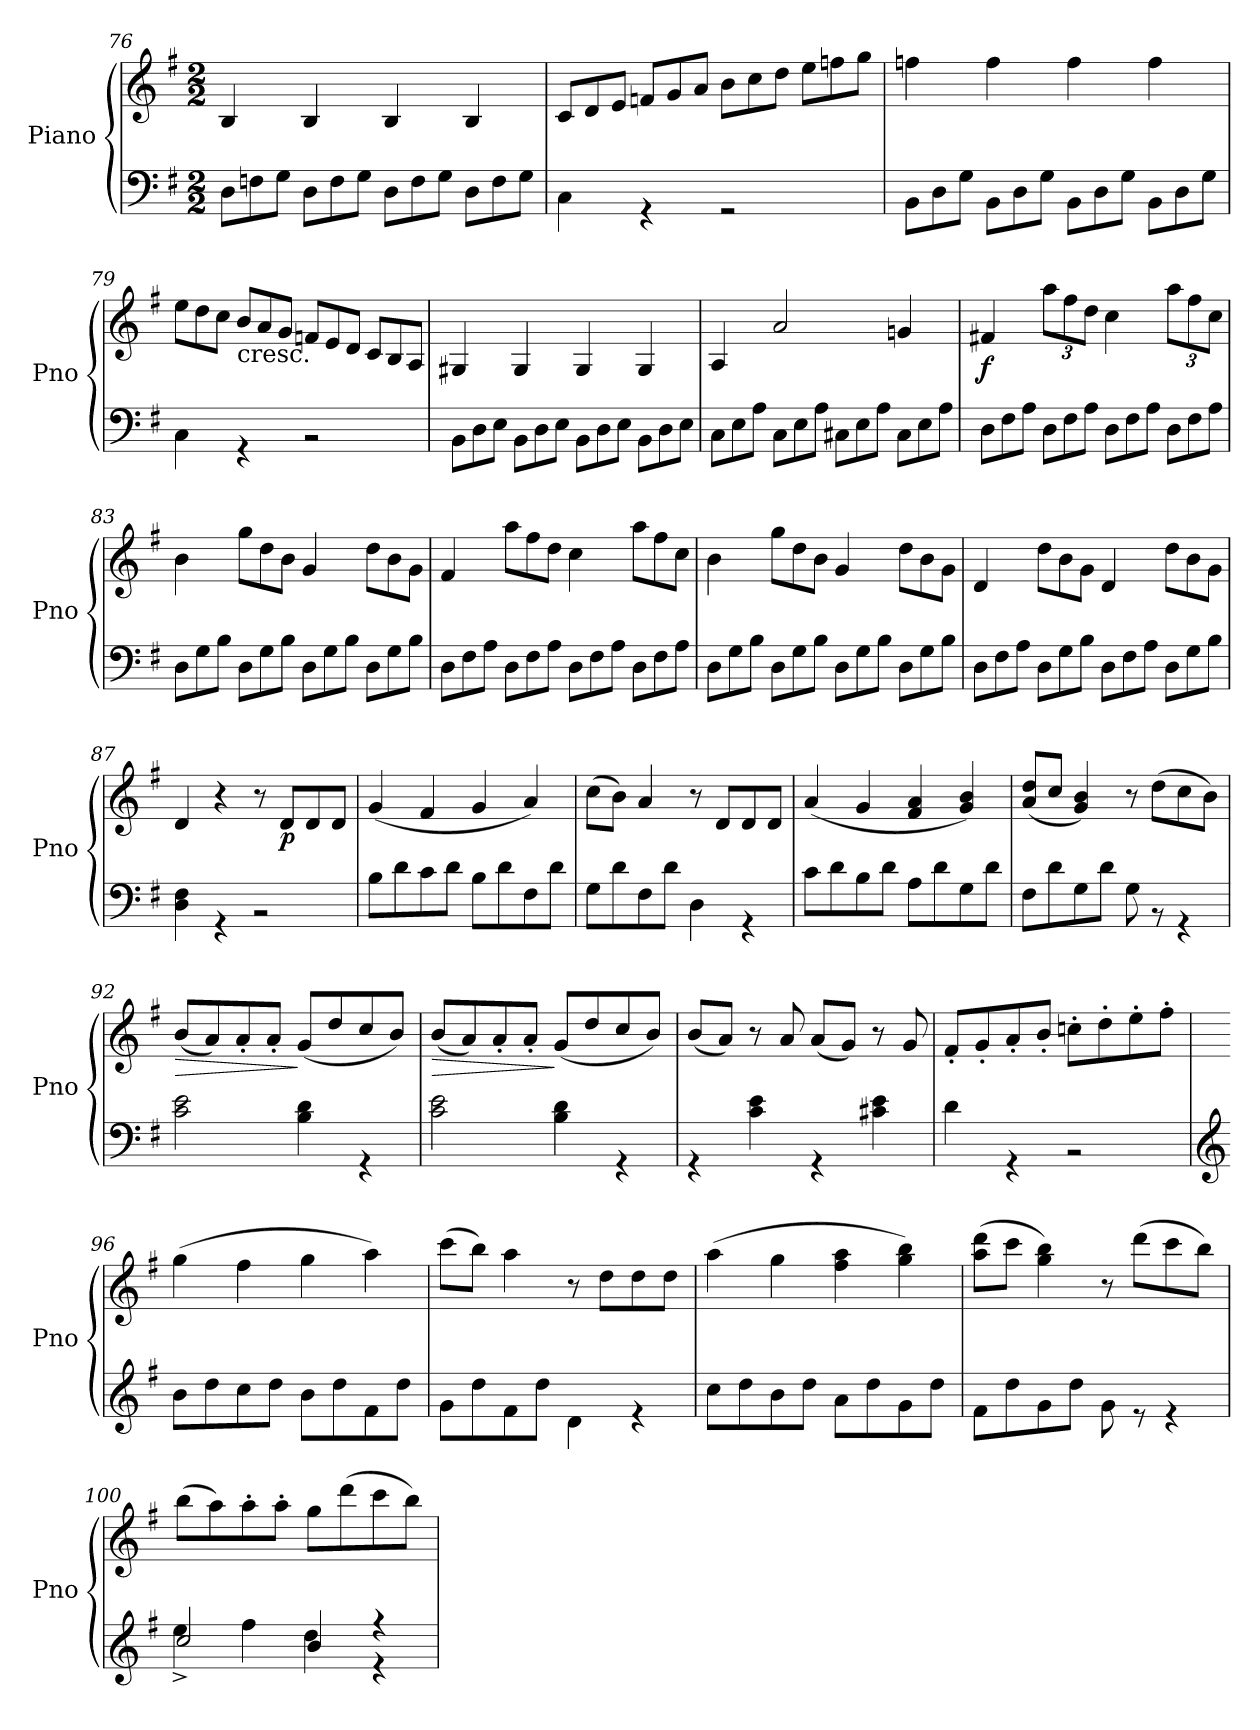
**kern	**kern	**dynam
*part1	*part1	*part1
*staff2	*staff1	*staff1/2
*I"Piano	*	*
*I'Pno	*	*
*clefF4	*clefG2	*
*k[f#]	*k[f#]	*
*G:	*G:	*
*M2/2	*M2/2	*
=76	=76	=76
*^	*	*
*	*Xtuplet	*	*
1ryy	12D\L	4B/	.
.	12Fn\	.	.
.	12G\J	.	.
.	12D\L	4B/	.
.	12F\	.	.
.	12G\J	.	.
.	12D\L	4B/	.
.	12F\	.	.
.	12G\J	.	.
.	12D\L	4B/	.
.	12F\	.	.
.	12G\J	.	.
!!LO:LB:g=z
=77	=77	=77	=77
*	*	*Xtuplet	*
1ryy	4C\	12c/L	.
.	.	12d/	.
.	.	12e/J	.
.	4r	12fn/L	.
.	.	12g/	.
.	.	12a/J	.
.	2r	12b\L	.
.	.	12cc\	.
.	.	12dd\J	.
.	.	12ee\L	.
.	.	12ffn\	.
.	.	12gg\J	.
=78	=78	=78	=78
1ryy	12BB\L	4ffn\	.
.	12D\	.	.
.	12G\J	.	.
.	12BB\L	4ff\	.
.	12D\	.	.
.	12G\J	.	.
.	12BB\L	4ff\	.
.	12D\	.	.
.	12G\J	.	.
.	12BB\L	4ff\	.
.	12D\	.	.
.	12G\J	.	.
=79	=79	=79	=79
1ryy	4C\	12ee\L	.
.	.	12dd\	.
.	.	12cc\J	.
!	!	!LO:TX:b:t=cresc.	!
.	4r	12b/L	.
.	.	12a/	.
.	.	12g/J	.
.	2r	12fn/L	.
.	.	12e/	.
.	.	12d/J	.
.	.	12c/L	.
.	.	12B/	.
.	.	12A/J	.
!!LO:LB:g=z
=80	=80	=80	=80
1ryy	12BB\L	4G#X/	.
.	12D\	.	.
.	12E\J	.	.
.	12BB\L	4G#/	.
.	12D\	.	.
.	12E\J	.	.
.	12BB\L	4G#/	.
.	12D\	.	.
.	12E\J	.	.
.	12BB\L	4G#/	.
.	12D\	.	.
.	12E\J	.	.
=81	=81	=81	=81
1ryy	12C\L	4A/	.
.	12E\	.	.
.	12A\J	.	.
.	12C\L	2a/	.
.	12E\	.	.
.	12A\J	.	.
.	12C#X\L	.	.
.	12E\	.	.
.	12A\J	.	.
.	12C#\L	4gn/	.
.	12E\	.	.
.	12A\J	.	.
=82	=82	=82	=82
!	!	!	!LO:DY:b
1ryy	12D\L	4f#X/	f
.	12F#\	.	.
.	12A\J	.	.
*	*	*tuplet	*
*	*	*Xbrackettup	*
.	12D\L	12aa\L	.
.	12F#\	12ff#\	.
.	12A\J	12dd\J	.
.	12D\L	4cc\	.
.	12F#\	.	.
.	12A\J	.	.
.	12D\L	12aa\L	.
.	12F#\	12ff#\	.
.	12A\J	12cc\J	.
!!LO:LB:g=z
=83	=83	=83	=83
1ryy	12D\L	4b\	.
.	12G\	.	.
.	12B\J	.	.
*	*	*Xtuplet	*
.	12D\L	12gg\L	.
.	12G\	12dd\	.
.	12B\J	12b\J	.
.	12D\L	4g/	.
.	12G\	.	.
.	12B\J	.	.
.	12D\L	12dd\L	.
.	12G\	12b\	.
.	12B\J	12g\J	.
=84	=84	=84	=84
1ryy	12D\L	4f#/	.
.	12F#\	.	.
.	12A\J	.	.
.	12D\L	12aa\L	.
.	12F#\	12ff#\	.
.	12A\J	12dd\J	.
.	12D\L	4cc\	.
.	12F#\	.	.
.	12A\J	.	.
.	12D\L	12aa\L	.
.	12F#\	12ff#\	.
.	12A\J	12cc\J	.
=85	=85	=85	=85
1ryy	12D\L	4b\	.
.	12G\	.	.
.	12B\J	.	.
.	12D\L	12gg\L	.
.	12G\	12dd\	.
.	12B\J	12b\J	.
.	12D\L	4g/	.
.	12G\	.	.
.	12B\J	.	.
.	12D\L	12dd\L	.
.	12G\	12b\	.
.	12B\J	12g\J	.
=86	=86	=86	=86
1ryy	12D\L	4d/	.
.	12F#\	.	.
.	12A\J	.	.
.	12D\L	12dd\L	.
.	12G\	12b\	.
.	12B\J	12g\J	.
.	12D\L	4d/	.
.	12F#\	.	.
.	12A\J	.	.
.	12D\L	12dd\L	.
.	12G\	12b\	.
.	12B\J	12g\J	.
!!LO:LB:g=z
=87	=87	=87	=87
1ryy	4D\ 4F#\	4d/	.
.	4r	4r	.
.	2r	8r	.
!	!	!	!LO:DY:b
.	.	8d/L	p
.	.	8d/	.
.	.	8d/J	.
=88	=88	=88	=88
1ryy	8B\L	(<4g/	.
.	8d\	.	.
.	8c\	4f#/	.
.	8d\J	.	.
.	8B\L	4g/	.
.	8d\	.	.
.	8F#\	4a/)	.
.	8d\J	.	.
=89	=89	=89	=89
1ryy	8G\L	(>8cc\L	.
.	8d\	8b\J)	.
.	8F#\	4a/	.
.	8d\J	.	.
.	4D\	8r	.
.	.	8d/L	.
.	4r	8d/	.
.	.	8d/J	.
=90	=90	=90	=90
1ryy	8c\L	(<4a/	.
.	8d\	.	.
.	8B\	4g/	.
.	8d\J	.	.
.	8A\L	4f#/ 4a/	.
.	8d\	.	.
.	8G\	4g/ 4b/)	.
.	8d\J	.	.
=91	=91	=91	=91
1ryy	8F#\L	(<8a/ 8dd/L	.
.	8d\	8cc/J	.
.	8G\	4g/ 4b/)	.
.	8d\J	.	.
.	8G\	8r	.
.	8r	(>8dd\L	.
.	4r	8cc\	.
.	.	8b\J)	.
!!LO:LB:g=z
=92	=92	=92	=92
!	!	!	!LO:HP:b
1ryy	2c\ 2e\	(<8b/L	>
.	.	8a/)	.
.	.	8a'/	.
.	.	8a'/J	.
.	4B\ 4d\	(<8g/L	]
.	.	8dd/	.
.	4r	8cc/	.
.	.	8b/J)	.
=93	=93	=93	=93
!	!	!	!LO:HP:b
1ryy	2c\ 2e\	(<8b/L	>
.	.	8a/)	.
.	.	8a'/	.
.	.	8a'/J	.
.	4B\ 4d\	(<8g/L	]
.	.	8dd/	.
.	4r	8cc/	.
.	.	8b/J)	.
=94	=94	=94	=94
1ryy	4r	(<8b/L	.
.	.	8a/J)	.
.	4c\ 4e\	8r	.
.	.	8a/	.
.	4r	(<8a/L	.
.	.	8g/J)	.
.	4c#X\ 4e\	8r	.
.	.	8g/	.
=95	=95	=95	=95
1ryy	4d\	8f#'/L	.
.	.	8g'/	.
.	4r	8a'/	.
.	.	8b'/J	.
.	2r	8ccn'\L	.
.	.	8dd'\	.
.	.	8ee'\	.
.	.	8ff#'\J	.
=96	=96	=96	=96
*clefG2	*	*	*
1ryy	8b\L	(>4gg\	.
.	8dd\	.	.
.	8cc\	4ff#\	.
.	8dd\J	.	.
.	8b\L	4gg\	.
.	8dd\	.	.
.	8f#\	4aa\)	.
.	8dd\J	.	.
!!LO:PB:g=z
=97	=97	=97	=97
1ryy	8g\L	(>8ccc\L	.
.	8dd\	8bb\J)	.
.	8f#\	4aa\	.
.	8dd\J	.	.
.	4d\	8r	.
.	.	8dd\L	.
.	4r	8dd\	.
.	.	8dd\J	.
=98	=98	=98	=98
1ryy	8cc\L	(>4aa\	.
.	8dd\	.	.
.	8b\	4gg\	.
.	8dd\J	.	.
.	8a\L	4ff#\ 4aa\	.
.	8dd\	.	.
.	8g\	4gg\ 4bb\)	.
.	8dd\J	.	.
=99	=99	=99	=99
1ryy	8f#\L	(>8aa\ 8ddd\L	.
.	8dd\	8ccc\J	.
.	8g\	4gg\ 4bb\)	.
.	8dd\J	.	.
.	8g\	8r	.
.	8r	(>8ddd\L	.
.	4r	8ccc\	.
.	.	8bb\J)	.
=100	=100	=100	=100
2cc/	4ee^\	(>8bb\L	.
.	.	8aa\)	.
.	4ff#\	8aa'\	.
.	.	8aa'\J	.
4b/	4dd\	8gg\L	.
.	.	(>8ddd\	.
4r	4r	8ccc\	.
.	.	8bb\J)	.
*v	*v	*	*
=	=	=
*-	*-	*-
